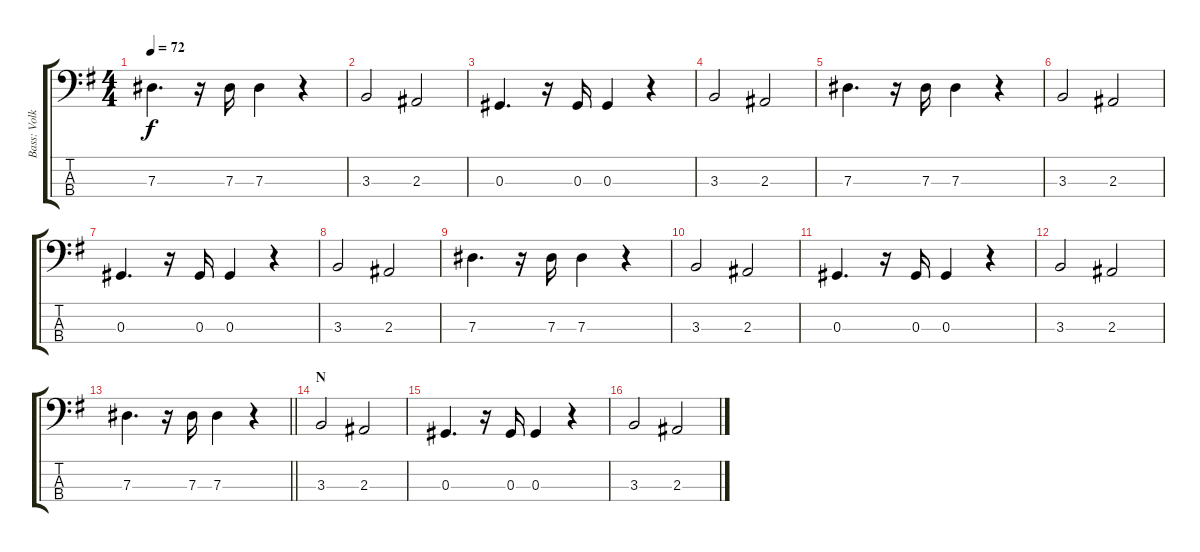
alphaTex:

\track ("Bass: Volker" "Bass: Volk") {instrument synthbass2}
\staff {score tabs}
\tuning (Gb2 Db2 Ab1 Eb1) {hide}
\ts (4 4)
\tempo 72
\clef f4
\ks g
7.3.4{d dy f} r.16 7.3.16 7.3.4 r.4 |
3.3.2 2.3.2 |
0.3.4{d} r.16 0.3.16 0.3.4 r.4 |
3.3.2 2.3.2 |
7.3.4{d} r.16 7.3.16 7.3.4 r.4 |
3.3.2 2.3.2 |
0.3.4{d} r.16 0.3.16 0.3.4 r.4 |
3.3.2 2.3.2 |
7.3.4{d} r.16 7.3.16 7.3.4 r.4 |
3.3.2 2.3.2 |
0.3.4{d} r.16 0.3.16 0.3.4 r.4 |
3.3.2 2.3.2 |
\barLineRight lightlight
7.3.4{d} r.16 7.3.16 7.3.4 r.4 |
\section ("" "N")
3.3.2 2.3.2 |
0.3.4{d} r.16 0.3.16 0.3.4 r.4 |
3.3.2 2.3.2
